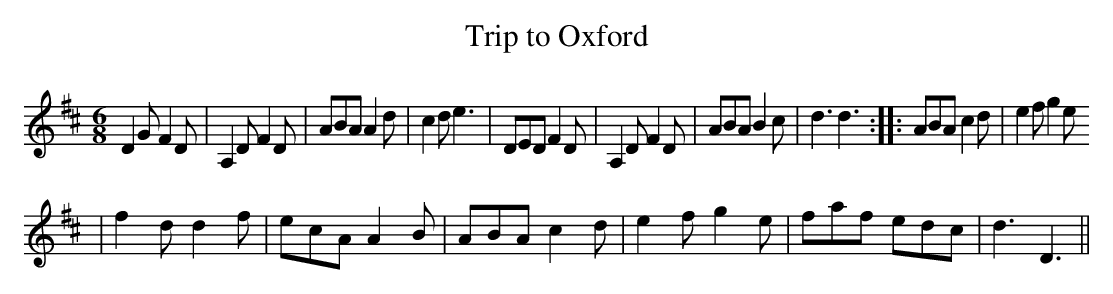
X:1
T:Trip to Oxford
M:6/8
L:1/8
K:D major
D2GF2D|A,2DF2D|ABA A2d|c2de3|DEDF2D|A,2DF2D|ABAB2c|d3d3:||:ABAc2d|e2fg2e
|f2dd2f|ecAA2B|ABAc2d|e2fg2e|faf edc|d3D3||
